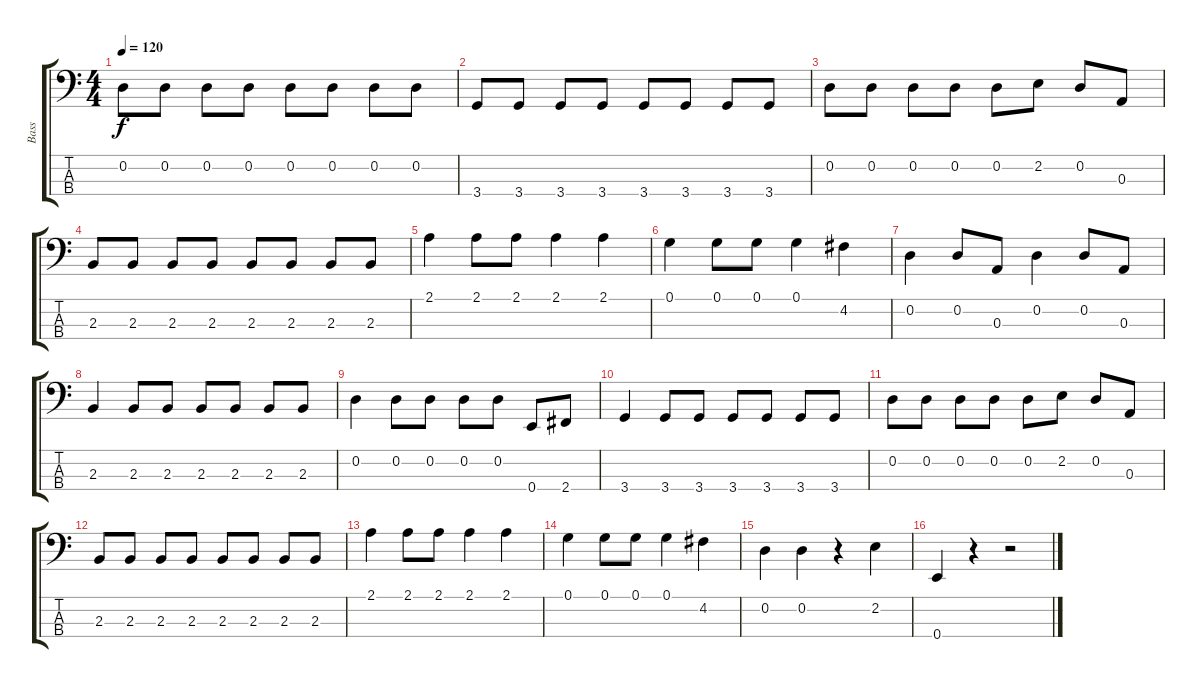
\track ("Bass" "Bass") {instrument electricbasspick}
\staff {score tabs}
\tuning (G2 D2 A1 E1) {hide}
\ts (4 4)
\tempo 120
\clef f4
\ks c
0.2.8{dy f} 0.2.8 0.2.8 0.2.8 0.2.8 0.2.8 0.2.8 0.2.8 |
3.4.8 3.4.8 3.4.8 3.4.8 3.4.8 3.4.8 3.4.8 3.4.8 |
0.2.8 0.2.8 0.2.8 0.2.8 0.2.8 2.2.8 0.2.8 0.3.8 |
2.3.8 2.3.8 2.3.8 2.3.8 2.3.8 2.3.8 2.3.8 2.3.8 |
2.1.4 2.1.8 2.1.8 2.1.4 2.1.4 |
0.1.4 0.1.8 0.1.8 0.1.4 4.2.4 |
0.2.4 0.2.8 0.3.8 0.2.4 0.2.8 0.3.8 |
2.3.4 2.3.8 2.3.8 2.3.8 2.3.8 2.3.8 2.3.8 |
0.2.4 0.2.8 0.2.8 0.2.8 0.2.8 0.4.8 2.4.8 |
3.4.4 3.4.8 3.4.8 3.4.8 3.4.8 3.4.8 3.4.8 |
0.2.8 0.2.8 0.2.8 0.2.8 0.2.8 2.2.8 0.2.8 0.3.8 |
2.3.8 2.3.8 2.3.8 2.3.8 2.3.8 2.3.8 2.3.8 2.3.8 |
2.1.4 2.1.8 2.1.8 2.1.4 2.1.4 |
0.1.4 0.1.8 0.1.8 0.1.4 4.2.4 |
0.2.4 0.2.4 r.4 2.2.4 |
0.4.4 r.4 r.2
